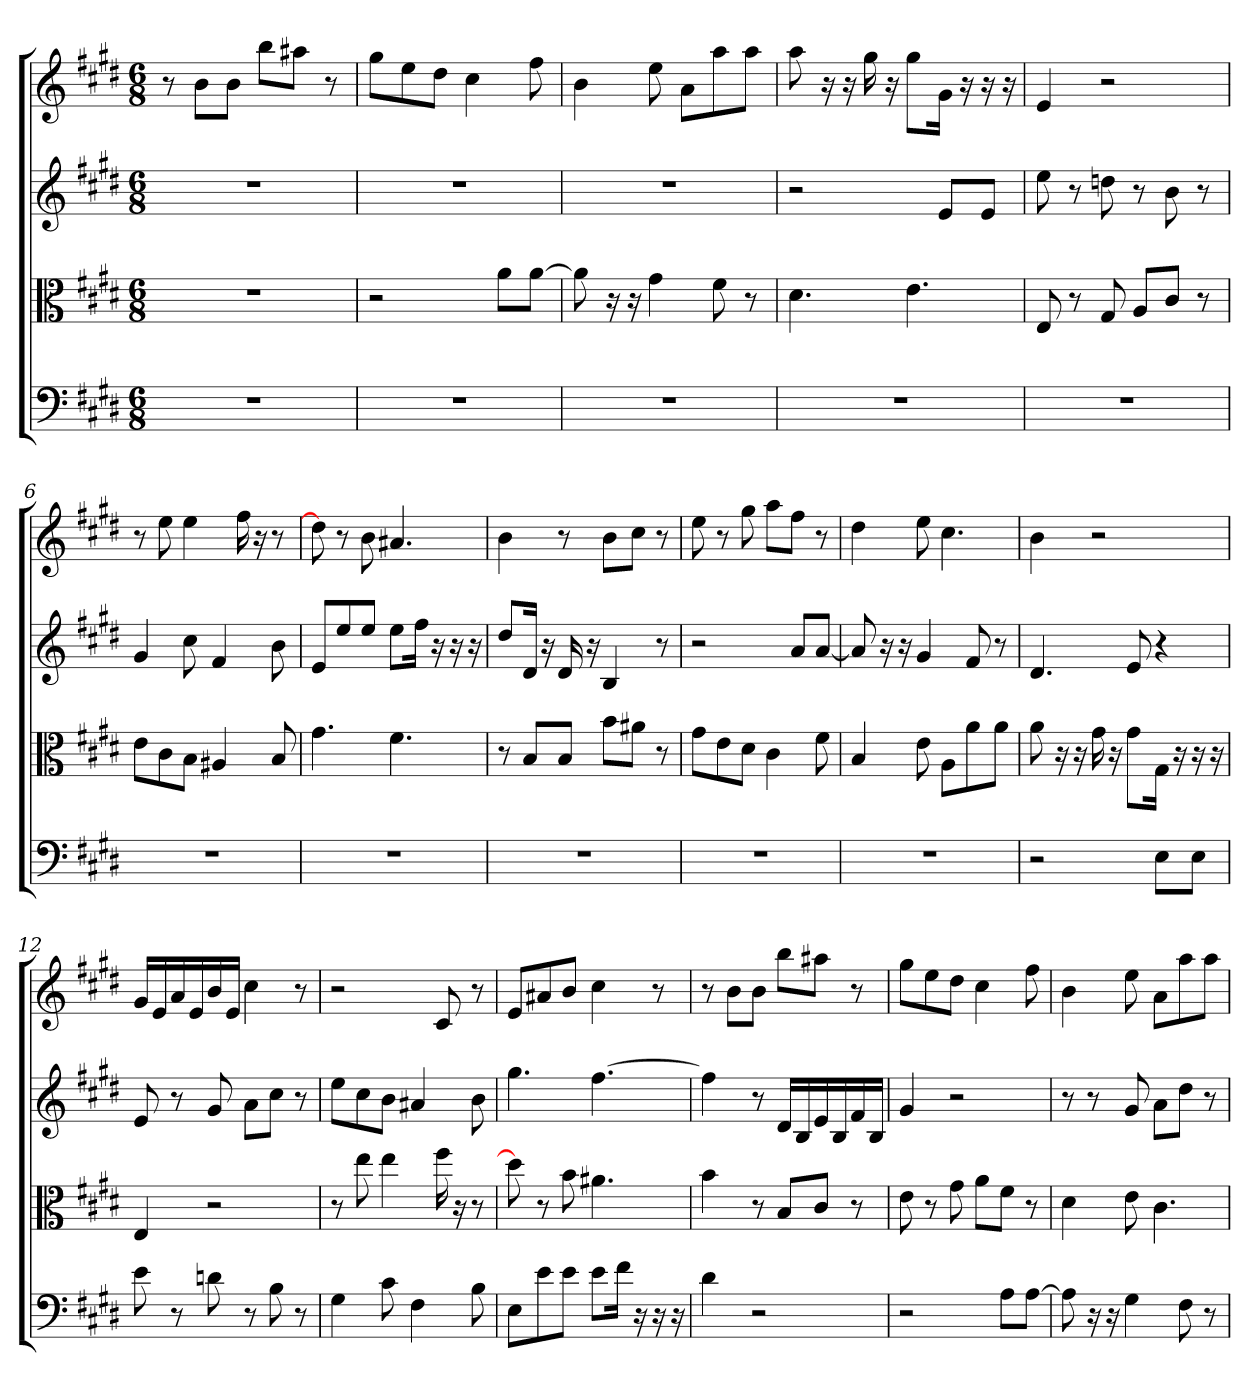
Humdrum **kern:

**kern	**kern	**kern	**kern
*part4	*part3	*part2	*part1
*staff4	*staff3	*staff2	*staff1
*clefF4	*clefC3	*clefG2	*clefG2
*k[f#c#g#d#]	*k[f#c#g#d#]	*k[f#c#g#d#]	*k[f#c#g#d#]
*E:	*E:	*E:	*E:
*M6/8	*M6/8	*M6/8	*M6/8
=	=	=	=
2.r	2.r	2.r	8r
.	.	.	8b\L
.	.	.	8b\J
.	.	.	8bb\L
.	.	.	8aa#X\J
.	.	.	8r
=2	=2	=2	=2
2.r	2r	2.r	8gg#\L
.	.	.	8ee\
.	.	.	8dd#\J
.	.	.	4cc#
.	8a\L	.	.
.	[8a\J	.	8ff#
=3	=3	=3	=3
2.r	8a]	2.r	4b
.	16r	.	.
.	16r	.	.
.	4g#	.	8ee
.	.	.	8a\L
.	8f#	.	8aa\
.	8r	.	8aa\J
=4	=4	=4	=4
2.r	4.d#	2r	8aa
.	.	.	16r
.	.	.	16r
.	.	.	16gg#
.	.	.	16r
.	4.e	.	8gg#\L
.	.	8e/L	16g#\Jk
.	.	.	16r
.	.	8e/J	16r
.	.	.	16r
=5	=5	=5	=5
2.r	8E	8ee	4e
.	8r	8r	.
.	8G#	8ddn	2r
.	8A/L	8r	.
.	8c#/J	8b	.
.	8r	8r	.
=6	=6	=6	=6
2.r	8e\L	4g#	8r
.	8c#\	.	8ee
.	8B\J	8cc#	4ee
.	4A#X	4f#	.
.	.	.	16ff#
.	.	.	16r
.	8B	8b	8r
=7	=7	=7	=7
2.r	4.g#	8e/L	8dd#]
.	.	8ee/	8r
.	.	8ee/J	8b
.	4.f#	8ee\L	4.a#X
.	.	16ff#\Jk	.
.	.	16r	.
.	.	16r	.
.	.	16r	.
=8	=8	=8	=8
2.r	8r	8dd#/L	4b
.	8B/L	16d#/Jk	.
.	.	16r	.
.	8B/J	16d#	8r
.	.	16r	.
.	8b\L	4B	8b\L
.	8a#X\J	.	8cc#\J
.	8r	8r	8r
=9	=9	=9	=9
2.r	8g#\L	2r	8ee
.	8e\	.	8r
.	8d#\J	.	8gg#
.	4c#	.	8aa\L
.	.	8a/L	8ff#\J
.	8f#	[8a/J	8r
=10	=10	=10	=10
2.r	4B	8a]	4dd#
.	.	16r	.
.	.	16r	.
.	8e	4g#	8ee
.	8A\L	.	4.cc#
.	8a\	8f#	.
.	8a\J	8r	.
=11	=11	=11	=11
2r	8a	4.d#	4b
.	16r	.	.
.	16r	.	.
.	16g#	.	2r
.	16r	.	.
.	8g#\L	8e	.
8E\L	16G#\Jk	4r	.
.	16r	.	.
8E\J	16r	.	.
.	16r	.	.
=12	=12	=12	=12
8e	4E	8e	16g#/LL
.	.	.	16e/
8r	.	8r	16a/
.	.	.	16e/
8dn	2r	8g#	16b/
.	.	.	16e/JJ
8r	.	8a\L	4cc#
8B	.	8cc#\J	.
8r	.	8r	8r
=13	=13	=13	=13
4G#	8r	8ee\L	2r
.	8ee	8cc#\	.
8c#	4ee	8b\J	.
4F#	.	4a#X	.
.	16ff#	.	8c#
.	16r	.	.
8B	8r	8b	8r
=14	=14	=14	=14
8E\L	8dd#]	4.gg#	8e/L
8e\	8r	.	8a#X/
8e\J	8b	.	8b/J
8e\L	4.a#X	[4.ff#	4cc#
16f#\Jk	.	.	.
16r	.	.	.
16r	.	.	8r
16r	.	.	.
=15	=15	=15	=15
4d#	4b	4ff#]	8r
.	.	.	8b\L
2r	8r	8r	8b\J
.	8B/L	16d#/LL	8bb\L
.	.	16B/	.
.	8c#/J	16e/	8aa#X\J
.	.	16B/	.
.	8r	16f#/	8r
.	.	16B/JJ	.
=16	=16	=16	=16
2r	8e	4g#	8gg#\L
.	8r	.	8ee\
.	8g#	2r	8dd#\J
.	8a\L	.	4cc#
8A\L	8f#\J	.	.
[8A\J	8r	.	8ff#
=17	=17	=17	=17
8A]	4d#	8r	4b
16r	.	8r	.
16r	.	.	.
4G#	8e	8g#	8ee
.	4.c#	8a\L	8a\L
8F#	.	8dd#\J	8aa\
8r	.	8r	8aa\J
=	=	=	=
*-	*-	*-	*-
